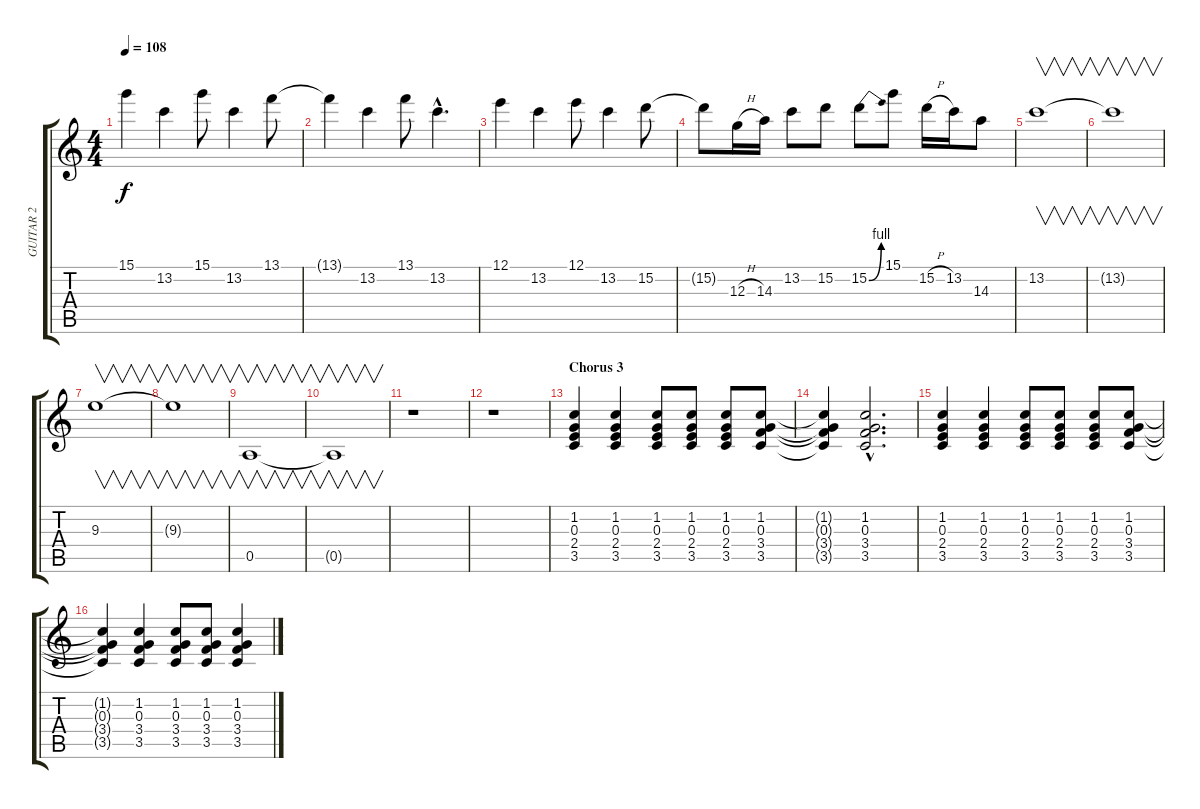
\track ("GUITAR 2" "GUITAR 2") {instrument distortionguitar}
\staff {score tabs}
\tuning (E4 B3 G3 D3 A2 E2) {hide}
\ts (4 4)
\tempo 108
\clef g2
\ks c
15.1.4{dy f} 13.2.4 15.1.8 13.2.4 13.1.8 |
13.1{t}.4 13.2.4 13.1.8 13.2{hac}.4{d} |
12.1.4 13.2.4 12.1.8 13.2.4 15.2.8 |
15.2{t}.8 12.3{h}.16 14.3.16 13.2.8 15.2.8 15.2{be (bend 0 0 60 4)}.8 15.1.8 15.2{h}.16 13.2.16 14.3.8 |
13.2.1{v} |
13.2{t}.1{v} |
9.3.1{v} |
9.3{t}.1{v} |
0.5.1{v} |
0.5{t}.1{v} |
r.1 |
r.1 |
\section ("" "Chorus 3")
(1.2 0.3 2.4 3.5).4 (1.2 0.3 2.4 3.5).4 (1.2 0.3 2.4 3.5).8 (1.2 0.3 2.4 3.5).8 (1.2 0.3 2.4 3.5).8 (1.2 0.3 3.4 3.5).8 |
(1.2{t} 0.3{t} 3.4{t} 3.5{t}).4 (1.2{hac} 0.3{hac} 3.4{hac} 3.5{hac}).2{d} |
(1.2 0.3 2.4 3.5).4 (1.2 0.3 2.4 3.5).4 (1.2 0.3 2.4 3.5).8 (1.2 0.3 2.4 3.5).8 (1.2 0.3 2.4 3.5).8 (1.2 0.3 3.4 3.5).8 |
(1.2{t} 0.3{t} 3.4{t} 3.5{t}).4 (1.2 0.3 3.4 3.5).4 (1.2 0.3 3.4 3.5).8 (1.2 0.3 3.4 3.5).8 (1.2 0.3 3.4 3.5).4
